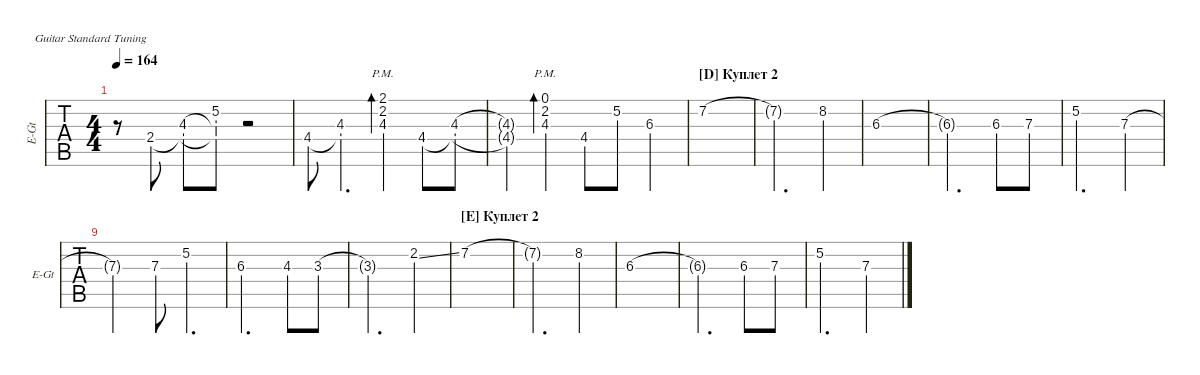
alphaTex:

\defaultSystemsLayout 4
\hideDynamics
\bracketExtendMode groupsimilarinstruments
\singleTrackTrackNamePolicy allsystems
\multiTrackTrackNamePolicy allsystems
\otherSystemsTrackNameOrientation horizontal
\defaultBarNumberDisplay FirstOfSystem
\track ("Electric Guitar" "E-Gt") {instrument electricguitarclean}
\staff {tabs}
\tuning (E4 B3 G3 D3 A2 E2)
\ts (4 4)
\tempo 164
\clef g2
\ks c
r.8{dy mf} 2.4.8 (4.3 2.4{t}).8 (4.3{t} 2.4{t} 5.2).8 r.2 |
4.4.8 (4.3 4.4{t}).4{d} (4.3{pm} 2.1{st} 2.2{pm}).4{bd 480} 4.4.8 (4.3 4.4{t}).8 |
(4.3{t} 4.4{t}).4 (4.3{pm} 0.1{st} 2.2{pm}).4{bd 480} 4.4.8 5.2.8 6.3.4 |
\section ("D" "Куплет 2")
7.2.1{dy f} |
7.2{t}.2{d} 8.2.4 |
6.3.1 |
6.3{t}.2{d} 6.3.8 7.3.8 |
5.2.2{d} 7.3.4 |
7.3{t}.2 7.3.8 5.2.4{d} |
6.3.2{d} 4.3.8 3.3.8 |
3.3{t}.2{d} 2.2{ss}.4 |
\section ("E" "Куплет 2")
7.2.1 |
7.2{t}.2{d} 8.2.4 |
6.3.1 |
6.3{t}.2{d} 6.3.8 7.3.8 |
5.2.2{d} 7.3.4
